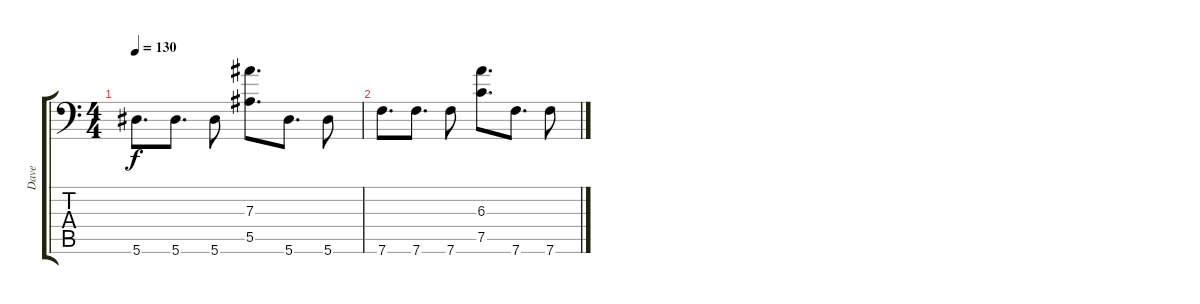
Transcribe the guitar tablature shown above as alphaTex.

\track ("Dave" "Dave") {instrument distortionguitar}
\staff {score tabs}
\tuning (C4 G3 Eb3 Bb2 F2 Bb1) {hide}
\ts (4 4)
\tempo 130
\clef f4
\ks c
5.6.8{d dy f} 5.6.8{d} 5.6.8 (7.3 5.5).8{d} 5.6.8{d} 5.6.8 |
7.6.8{d} 7.6.8{d} 7.6.8 (6.3 7.5).8{d} 7.6.8{d} 7.6.8
